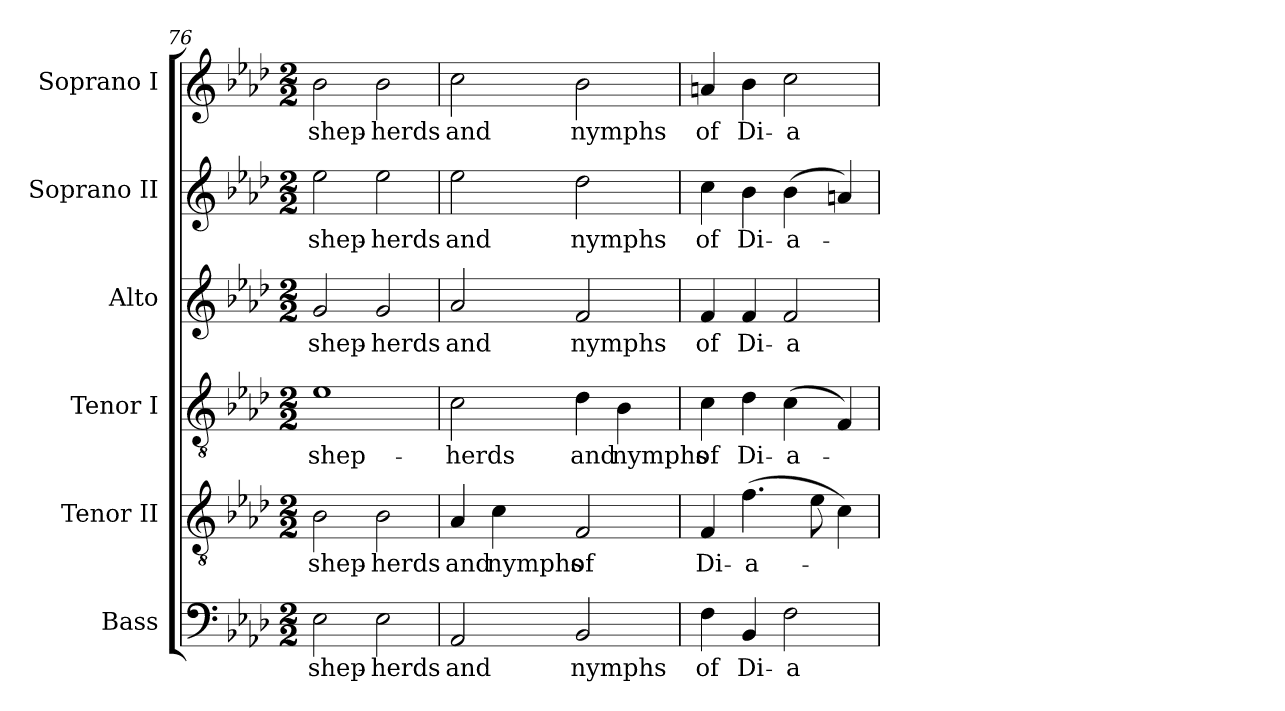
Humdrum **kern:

**kern	**text	**kern	**text	**kern	**text	**kern	**text	**kern	**text	**kern	**text
*part6	*part6	*part5	*part5	*part4	*part4	*part3	*part3	*part2	*part2	*part1	*part1
*staff6	*staff6	*staff5	*staff5	*staff4	*staff4	*staff3	*staff3	*staff2	*staff2	*staff1	*staff1
*I"Bass	*	*I"Tenor II	*	*I"Tenor I	*	*I"Alto	*	*I"Soprano II	*	*I"Soprano I	*
*I'B.	*	*I'T. II	*	*I'T. I	*	*I'A.	*	*I'S. II	*	*I'S. I	*
*clefF4	*	*clefGv2	*	*clefGv2	*	*clefG2	*	*clefG2	*	*clefG2	*
*	*	*ITrd7c12	*	*ITrd7c12	*	*	*	*	*	*	*
*k[b-e-a-d-]	*	*k[b-e-a-d-]	*	*k[b-e-a-d-]	*	*k[b-e-a-d-]	*	*k[b-e-a-d-]	*	*k[b-e-a-d-]	*
*A-:	*	*A-:	*	*A-:	*	*A-:	*	*A-:	*	*A-:	*
*M2/2	*	*M2/2	*	*M2/2	*	*M2/2	*	*M2/2	*	*M2/2	*
=76	=76	=76	=76	=76	=76	=76	=76	=76	=76	=76	=76
!	!LO:LY:b:color=#000000	!	!	!	!	!	!	!	!	!	!
!	!	!	!LO:LY:b:color=#000000	!	!	!	!	!	!	!	!
!	!	!	!	!	!LO:LY:b:color=#000000	!	!	!	!	!	!
!	!	!	!	!	!	!	!LO:LY:b:color=#000000	!	!	!	!
!	!	!	!	!	!	!	!	!	!LO:LY:b:color=#000000	!	!
!	!	!	!	!	!	!	!	!	!	!	!LO:LY:b:color=#000000
2E-i\	shep-	2BB-i\	shep-	1E-i	shep-	2gi/	shep-	2ee-i\	shep-	2b-i\	shep-
!	!LO:LY:b:color=#000000	!	!	!	!	!	!	!	!	!	!
!	!	!	!LO:LY:b:color=#000000	!	!	!	!	!	!	!	!
!	!	!	!	!	!	!	!LO:LY:b:color=#000000	!	!	!	!
!	!	!	!	!	!	!	!	!	!LO:LY:b:color=#000000	!	!
!	!	!	!	!	!	!	!	!	!	!	!LO:LY:b:color=#000000
2E-i\	-herds	2BB-i\	-herds	.	.	2gi/	-herds	2ee-i\	-herds	2b-i\	-herds
=77	=77	=77	=77	=77	=77	=77	=77	=77	=77	=77	=77
!	!LO:LY:b:color=#000000	!	!	!	!	!	!	!	!	!	!
!	!	!	!LO:LY:b:color=#000000	!	!	!	!	!	!	!	!
!	!	!	!	!	!LO:LY:b:color=#000000	!	!	!	!	!	!
!	!	!	!	!	!	!	!LO:LY:b:color=#000000	!	!	!	!
!	!	!	!	!	!	!	!	!	!LO:LY:b:color=#000000	!	!
!	!	!	!	!	!	!	!	!	!	!	!LO:LY:b:color=#000000
2AA-i/	and	4AA-i/	and	2Ci\	-herds	2a-i/	and	2ee-i\	and	2cci\	and
!	!	!	!LO:LY:b:color=#000000	!	!	!	!	!	!	!	!
.	.	4Ci\	nymphs	.	.	.	.	.	.	.	.
!	!LO:LY:b:color=#000000	!	!	!	!	!	!	!	!	!	!
!	!	!	!LO:LY:b:color=#000000	!	!	!	!	!	!	!	!
!	!	!	!	!	!LO:LY:b:color=#000000	!	!	!	!	!	!
!	!	!	!	!	!	!	!LO:LY:b:color=#000000	!	!	!	!
!	!	!	!	!	!	!	!	!	!LO:LY:b:color=#000000	!	!
!	!	!	!	!	!	!	!	!	!	!	!LO:LY:b:color=#000000
2BB-i/	nymphs	2FFi/	of	4D-i\	and	2fi/	nymphs	2dd-i\	nymphs	2b-i\	nymphs
!	!	!	!	!	!LO:LY:b:color=#000000	!	!	!	!	!	!
.	.	.	.	4BB-i\	nymphs	.	.	.	.	.	.
=78	=78	=78	=78	=78	=78	=78	=78	=78	=78	=78	=78
!	!LO:LY:b:color=#000000	!	!	!	!	!	!	!	!	!	!
!	!	!	!LO:LY:b:color=#000000	!	!	!	!	!	!	!	!
!	!	!	!	!	!LO:LY:b:color=#000000	!	!	!	!	!	!
!	!	!	!	!	!	!	!LO:LY:b:color=#000000	!	!	!	!
!	!	!	!	!	!	!	!	!	!LO:LY:b:color=#000000	!	!
!	!	!	!	!	!	!	!	!	!	!	!LO:LY:b:color=#000000
4Fi\	of	4FFi/	Di-	4Ci\	of	4fi/	of	4cci\	of	4ani/	of
!	!LO:LY:b:color=#000000	!	!	!	!	!	!	!	!	!	!
!	!	!	!LO:LY:b:color=#000000	!	!	!	!	!	!	!	!
!	!	!	!	!	!LO:LY:b:color=#000000	!	!	!	!	!	!
!	!	!	!	!	!	!	!LO:LY:b:color=#000000	!	!	!	!
!	!	!	!	!	!	!	!	!	!LO:LY:b:color=#000000	!	!
!	!	!	!	!	!	!	!	!	!	!	!LO:LY:b:color=#000000
4BB-i/	Di-	(4.Fi\	-a-	4D-i\	Di-	4fi/	Di-	4b-i\	Di-	4b-i\	Di-
!	!LO:LY:b:color=#000000	!	!	!	!	!	!	!	!	!	!
!	!	!	!	!	!LO:LY:b:color=#000000	!	!	!	!	!	!
!	!	!	!	!	!	!	!LO:LY:b:color=#000000	!	!	!	!
!	!	!	!	!	!	!	!	!	!LO:LY:b:color=#000000	!	!
!	!	!	!	!	!	!	!	!	!	!	!LO:LY:b:color=#000000
2Fi\	-a-	.	.	(4Ci\	-a-	2fi/	-a-	(4b-i\	-a-	2cci\	-a-
.	.	8E-i\	.	.	.	.	.	.	.	.	.
.	.	4Ci\)	.	4FFi/)	.	.	.	4ani/)	.	.	.
=	=	=	=	=	=	=	=	=	=	=	=
*-	*-	*-	*-	*-	*-	*-	*-	*-	*-	*-	*-
